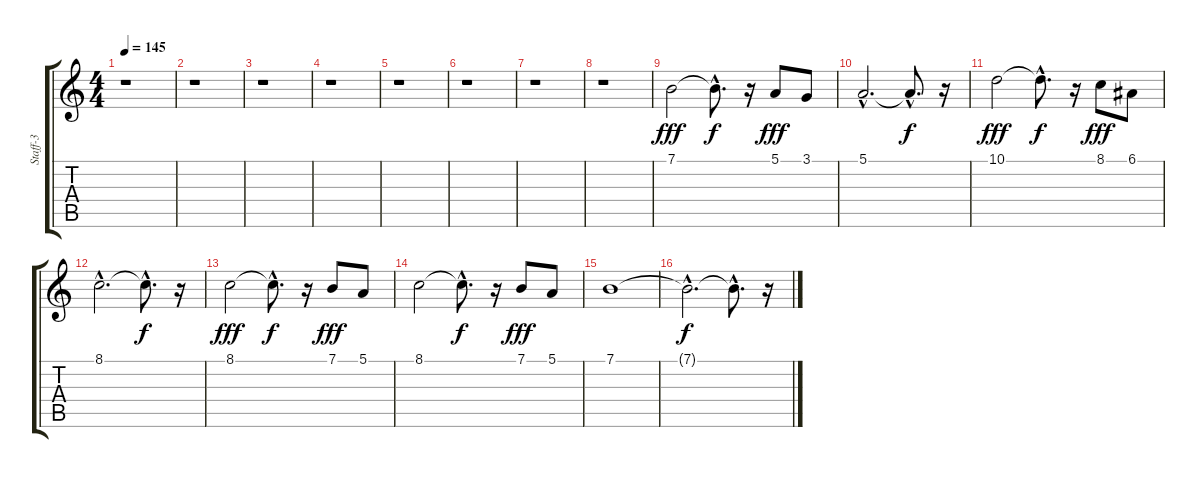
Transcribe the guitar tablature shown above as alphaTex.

\track ("Staff-3" "Staff-3") {instrument stringensemble1}
\staff {score tabs}
\tuning (E4 B3 G3 D3 A2 E2) {hide}
\ts (4 4)
\tempo 145
\clef g2
\ks c
r.1{dy fff instrument stringensemble1} |
r.1 |
r.1 |
r.1 |
r.1 |
r.1 |
r.1 |
r.1 |
7.1.2 7.1{hac t}.8{d dy f} r.16 5.1.8{dy fff} 3.1.8 |
5.1{hac}.2{d} 5.1{hac t}.8{d dy f} r.16 |
10.1.2{dy fff} 10.1{hac t}.8{d dy f} r.16 8.1.8{dy fff} 6.1.8 |
8.1{hac}.2{d} 8.1{hac t}.8{d dy f} r.16 |
8.1.2{dy fff} 8.1{hac t}.8{d dy f} r.16 7.1.8{dy fff} 5.1.8 |
8.1.2 8.1{hac t}.8{d dy f} r.16 7.1.8{dy fff} 5.1.8 |
7.1.1 |
7.1{hac t}.2{d dy f} 7.1{hac t}.8{d} r.16
